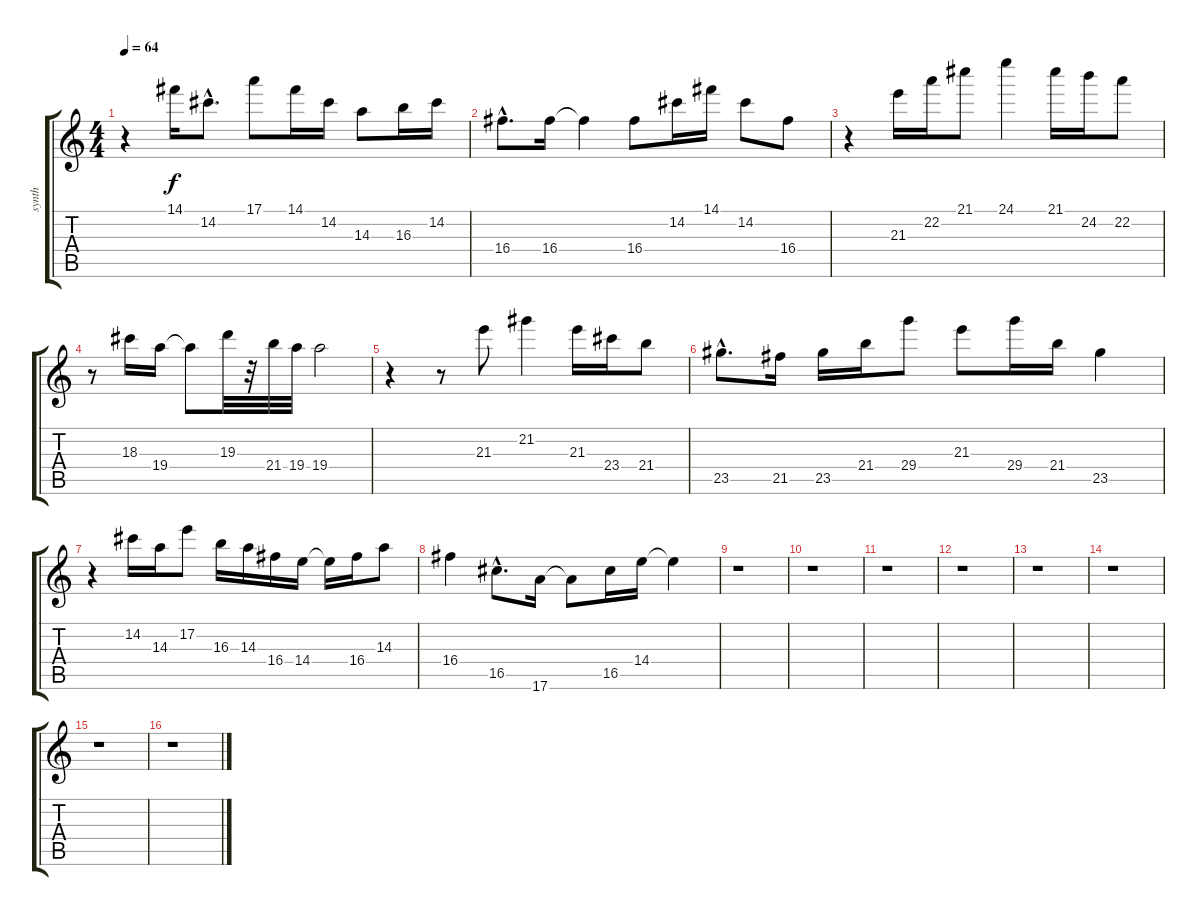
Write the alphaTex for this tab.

\track ("synth" "synth") {instrument synthbass1}
\staff {score tabs}
\tuning (E4 B3 G3 D3 A2 E2) {hide}
\ts (4 4)
\tempo 64
\clef g2
\ks c
r.4{dy f} 14.1.16 14.2{hac}.8{d} 17.1.8 14.1.16 14.2.16 14.3.8 16.3.16 14.2.16 |
16.4{hac}.8{d} 16.4.16 16.4{t}.4 16.4.8 14.2.16 14.1.16 14.2.8 16.4.8 |
r.4 21.3.16 22.2.16 21.1.8 24.1.4 21.1.16 24.2.16 22.2.8 |
r.8 18.3.16 19.4.16 19.4{t}.8 19.3.32 r.32 21.4.32 19.4.32 19.4.2 |
r.4 r.8 21.3.8 21.2.4 21.3.16 23.4.16 21.4.8 |
23.5{hac}.8{d} 21.5.16 23.5.16 21.4.16 29.4.8 21.3.8 29.4.16 21.4.16 23.5.4 |
r.4 14.2.16 14.3.16 17.2.8 16.3.16 14.3.16 16.4.16 14.4.16 14.4{t}.16 16.4.16 14.3.8 |
16.4.4 16.5{hac}.8{d} 17.6.16 17.6{t}.8 16.5.16 14.4.16 14.4{t}.4 |
r.1 |
r.1 |
r.1 |
r.1 |
r.1 |
r.1 |
r.1 |
r.1
